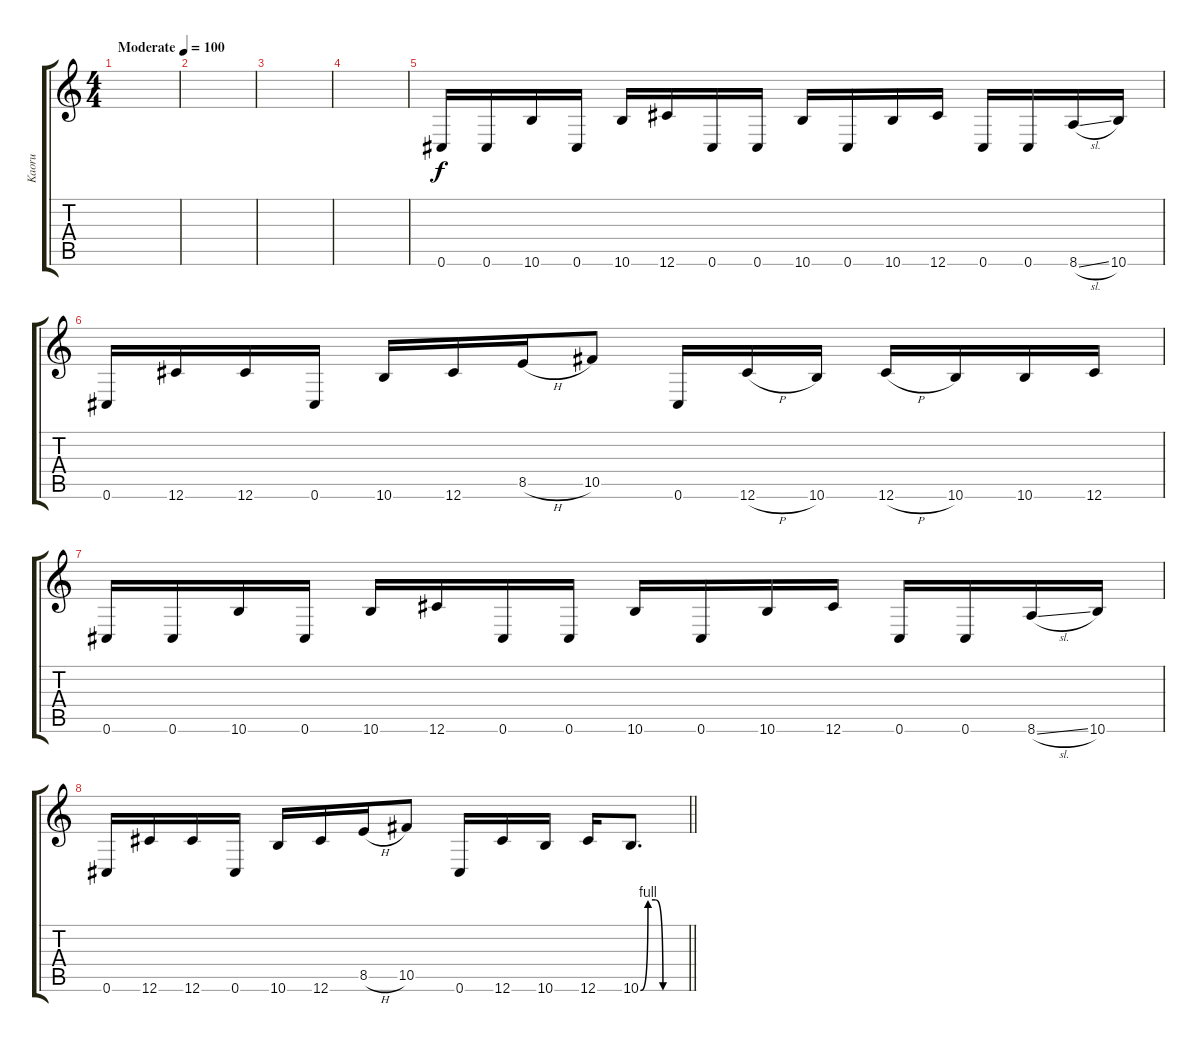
\track ("Kaoru" "Kaoru") {instrument overdrivenguitar}
\staff {score tabs}
\tuning (Eb4 Bb3 Gb3 Db3 Ab2 Db2) {hide}
\ts (4 4)
\tempo (100 "Moderate")
\clef g2
\ks c
|
|
|
|
0.6.16 0.6.16 10.6.16 0.6.16 10.6.16 12.6.16 0.6.16 0.6.16 10.6.16 0.6.16 10.6.16 12.6.16 0.6.16 0.6.16 8.6{sl}.16 10.6.16 |
0.6.16 12.6.16 12.6.16 0.6.16 10.6.16 12.6.16 8.5{h}.16 10.5.8 0.6.16 12.6{h}.16 10.6.16 12.6{h}.16 10.6.16 10.6.16 12.6.16 |
0.6.16 0.6.16 10.6.16 0.6.16 10.6.16 12.6.16 0.6.16 0.6.16 10.6.16 0.6.16 10.6.16 12.6.16 0.6.16 0.6.16 8.6{sl}.16 10.6.16 |
\barLineRight lightlight
0.6.16 12.6.16 12.6.16 0.6.16 10.6.16 12.6.16 8.5{h}.16 10.5.8 0.6.16 12.6.16 10.6.16 12.6.16 10.6{be (custom 0 0 10 4 20 4 30 0 60 0)}.8{d}
